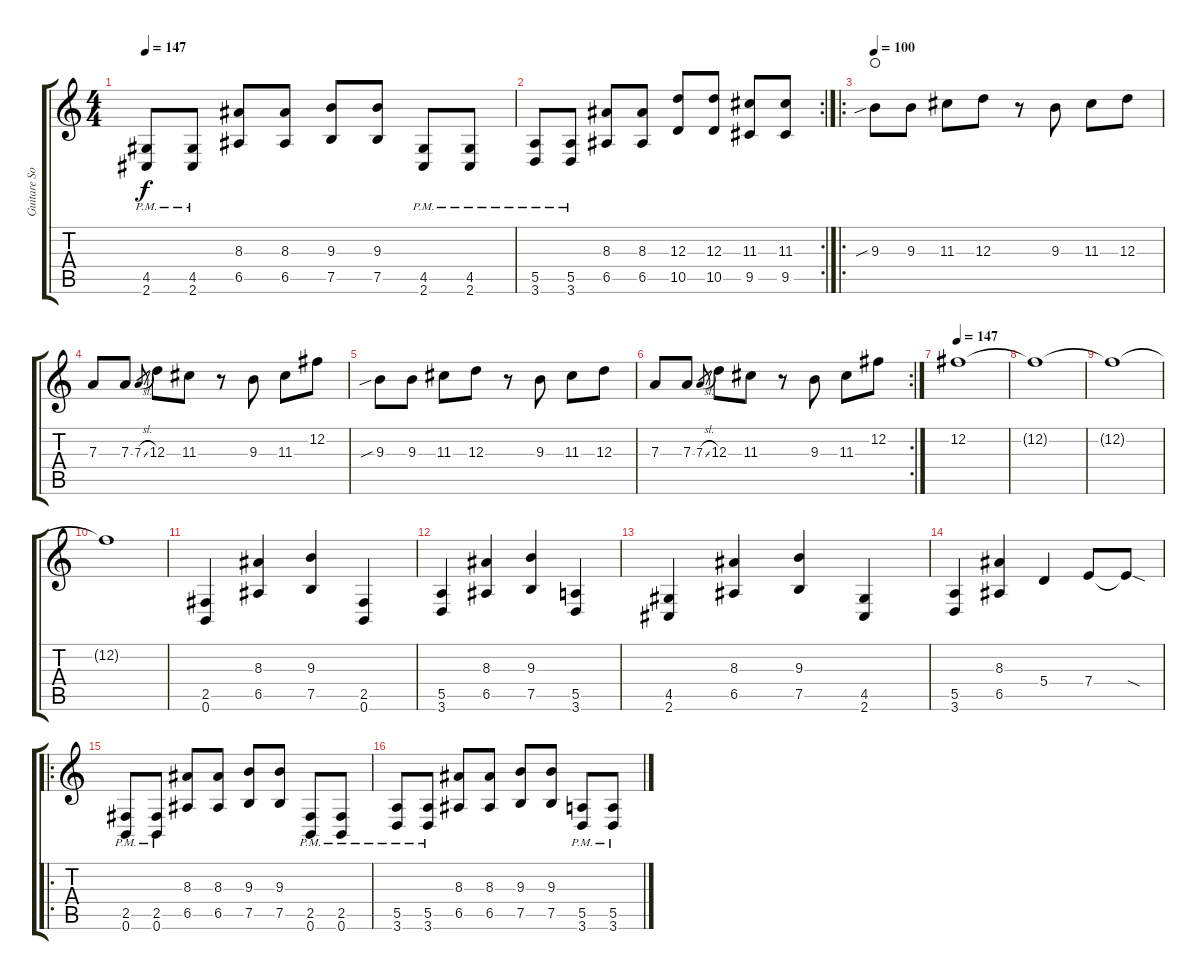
\track ("Guitare Solo" "Guitare So") {instrument distortionguitar}
\staff {score tabs}
\tuning (B3 Gb3 D3 A2 E2 B1) {hide}
\ts (4 4)
\tempo 147
\clef g2
\ks c
(4.5{pm} 2.6{pm}).8{dy f} (4.5{pm} 2.6{pm}).8 (8.3 6.5).8 (8.3 6.5).8 (9.3 7.5).8 (9.3 7.5).8 (4.5{pm} 2.6{pm}).8 (4.5{pm} 2.6{pm}).8 |
\rc 2
(5.5{pm} 3.6{pm}).8 (5.5{pm} 3.6{pm}).8 (8.3 6.5).8 (8.3 6.5).8 (12.3 10.5).8 (12.3 10.5).8 (11.3 9.5).8 (11.3 9.5).8 |
\ro
\tempo 100
9.3{sib}.8{waho} 9.3.8 11.3.8 12.3.8 r.8 9.3.8 11.3.8 12.3.8 |
7.3.8 7.3.8 7.3{sl}.8{gr} 12.3.8 11.3.8 r.8 9.3.8 11.3.8 12.2.8 |
9.3{sib}.8 9.3.8 11.3.8 12.3.8 r.8 9.3.8 11.3.8 12.3.8 |
\rc 2
7.3.8 7.3.8 7.3{sl}.8{gr} 12.3.8 11.3.8 r.8 9.3.8 11.3.8 12.2.8 |
\tempo 147
12.2.1 |
12.2{t}.1 |
12.2{t}.1 |
12.2{t}.1 |
(2.5 0.6).4 (8.3 6.5).4 (9.3 7.5).4 (2.5 0.6).4 |
(5.5 3.6).4 (8.3 6.5).4 (9.3 7.5).4 (5.5 3.6).4 |
(4.5 2.6).4 (8.3 6.5).4 (9.3 7.5).4 (4.5 2.6).4 |
(5.5 3.6).4 (8.3 6.5).4 5.4.4 7.4.8 7.4{sod t}.8 |
\ro
(2.5{pm} 0.6{pm}).8 (2.5{pm} 0.6{pm}).8 (8.3 6.5).8 (8.3 6.5).8 (9.3 7.5).8 (9.3 7.5).8 (2.5{pm} 0.6{pm}).8 (2.5{pm} 0.6{pm}).8 |
(5.5{pm} 3.6{pm}).8 (5.5{pm} 3.6{pm}).8 (8.3 6.5).8 (8.3 6.5).8 (9.3 7.5).8 (9.3 7.5).8 (5.5{pm} 3.6{pm}).8 (5.5{pm} 3.6{pm}).8
